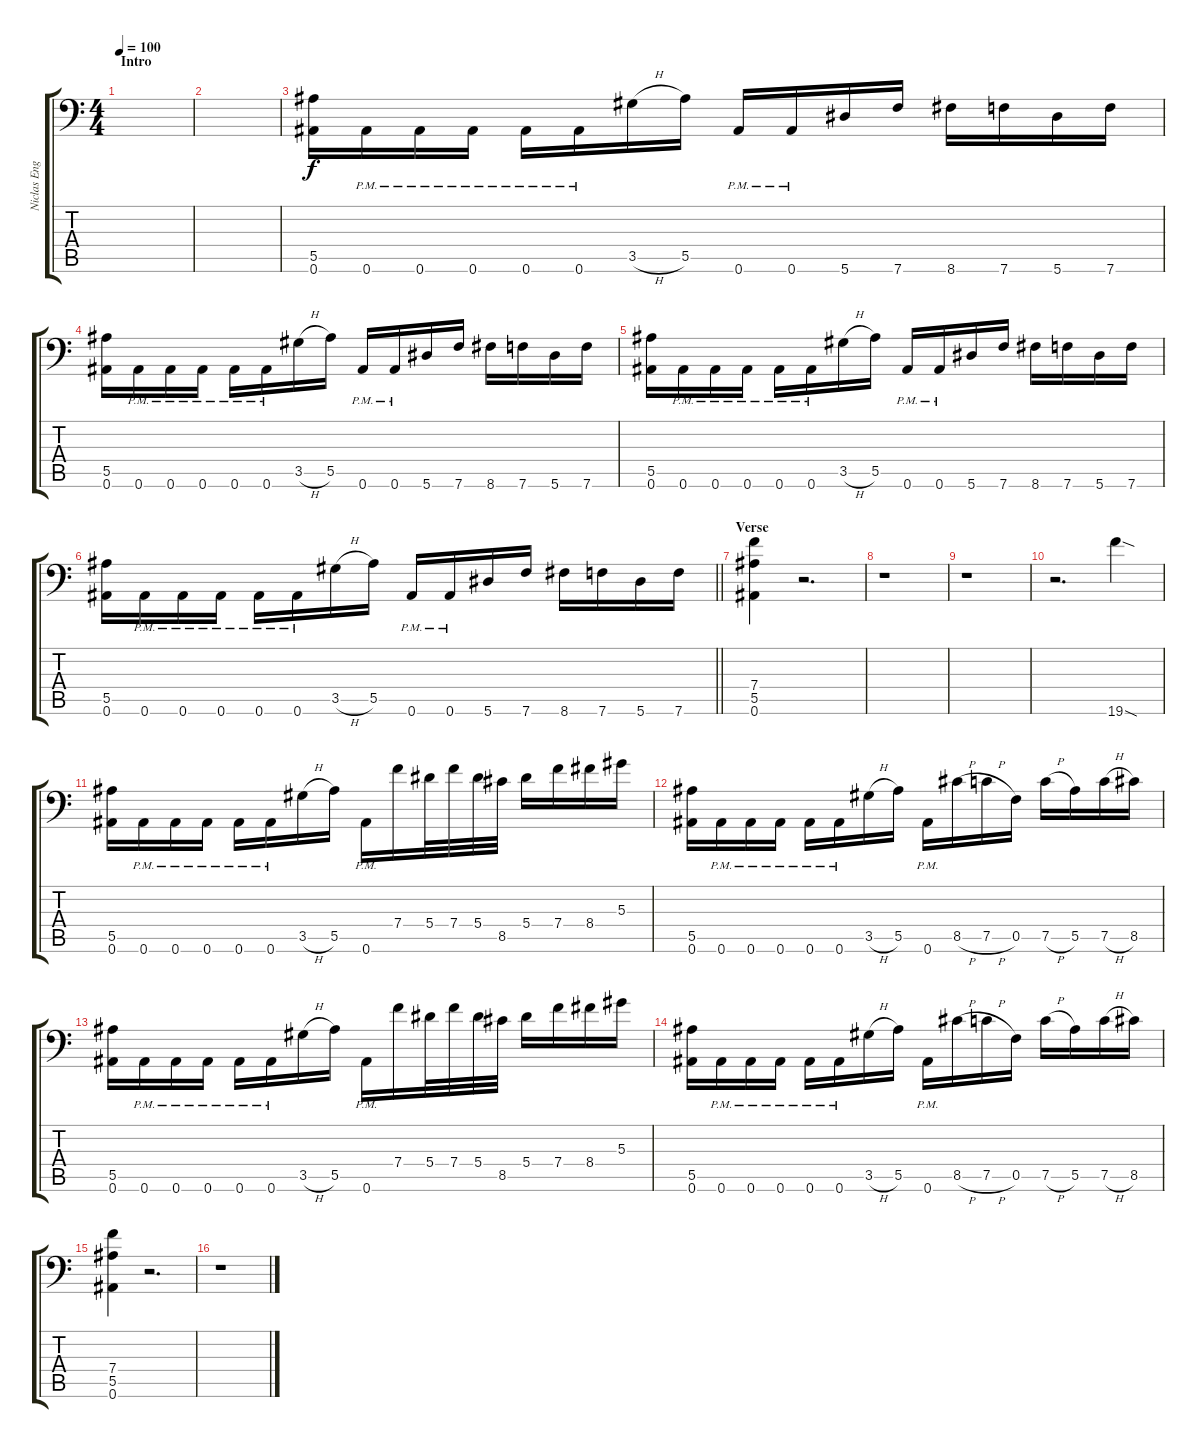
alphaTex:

\track ("Niclas Engelin" "Niclas Eng") {instrument distortionguitar}
\staff {score tabs}
\tuning (C4 G3 Eb3 Bb2 F2 Bb1) {hide}
\ts (4 4)
\section ("" "Intro")
\tempo 100
\clef f4
\ks c
|
|
(5.5 0.6).16 0.6{pm}.16 0.6{pm}.16 0.6{pm}.16 0.6{pm}.16 0.6{pm}.16 3.5{h}.16 5.5.16 0.6{pm}.16 0.6{pm}.16 5.6.16 7.6.16 8.6.16 7.6.16 5.6.16 7.6.16 |
(5.5 0.6).16 0.6{pm}.16 0.6{pm}.16 0.6{pm}.16 0.6{pm}.16 0.6{pm}.16 3.5{h}.16 5.5.16 0.6{pm}.16 0.6{pm}.16 5.6.16 7.6.16 8.6.16 7.6.16 5.6.16 7.6.16 |
(5.5 0.6).16 0.6{pm}.16 0.6{pm}.16 0.6{pm}.16 0.6{pm}.16 0.6{pm}.16 3.5{h}.16 5.5.16 0.6{pm}.16 0.6{pm}.16 5.6.16 7.6.16 8.6.16 7.6.16 5.6.16 7.6.16 |
\barLineRight lightlight
(5.5 0.6).16 0.6{pm}.16 0.6{pm}.16 0.6{pm}.16 0.6{pm}.16 0.6{pm}.16 3.5{h}.16 5.5.16 0.6{pm}.16 0.6{pm}.16 5.6.16 7.6.16 8.6.16 7.6.16 5.6.16 7.6.16 |
\section ("" "Verse")
(7.4 5.5 0.6).4 r.2{d} |
r.1 |
r.1 |
r.2{d} 19.6{sod}.4 |
(5.5 0.6).16 0.6{pm}.16 0.6{pm}.16 0.6{pm}.16 0.6{pm}.16 0.6{pm}.16 3.5{h}.16 5.5.16 0.6{pm}.16 7.4.16 5.4.32 7.4.32 5.4.32 8.5.32 5.4.16 7.4.16 8.4.16 5.3.16 |
(5.5 0.6).16 0.6{pm}.16 0.6{pm}.16 0.6{pm}.16 0.6{pm}.16 0.6{pm}.16 3.5{h}.16 5.5.16 0.6{pm}.16 8.5{h}.16 7.5{h}.16 0.5.16 7.5{h}.16 5.5.16 7.5{h}.16 8.5.16 |
(5.5 0.6).16 0.6{pm}.16 0.6{pm}.16 0.6{pm}.16 0.6{pm}.16 0.6{pm}.16 3.5{h}.16 5.5.16 0.6{pm}.16 7.4.16 5.4.32 7.4.32 5.4.32 8.5.32 5.4.16 7.4.16 8.4.16 5.3.16 |
(5.5 0.6).16 0.6{pm}.16 0.6{pm}.16 0.6{pm}.16 0.6{pm}.16 0.6{pm}.16 3.5{h}.16 5.5.16 0.6{pm}.16 8.5{h}.16 7.5{h}.16 0.5.16 7.5{h}.16 5.5.16 7.5{h}.16 8.5.16 |
(7.4 5.5 0.6).4 r.2{d} |
r.1
